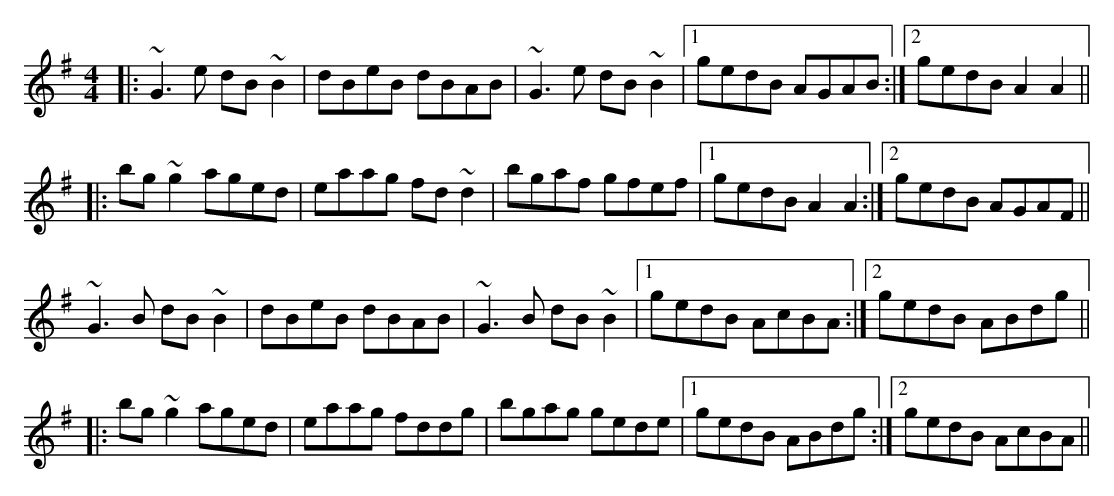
X:1
M:4/4
K:G
|:~G3e dB~B2|dBeB dBAB|~G3e dB~B2|1 gedB AGAB:|2 gedB A2A2||
|:bg~g2 aged|eaag fd~d2|bgaf gfef|1 gedB A2A2:|2 gedB AGAF||
~G3B dB~B2|dBeB dBAB|~G3B dB~B2|1 gedB AcBA:|2 gedB ABdg||
|:bg~g2 aged|eaag fddg|bgag gede|1 gedB ABdg:|2 gedB AcBA||
